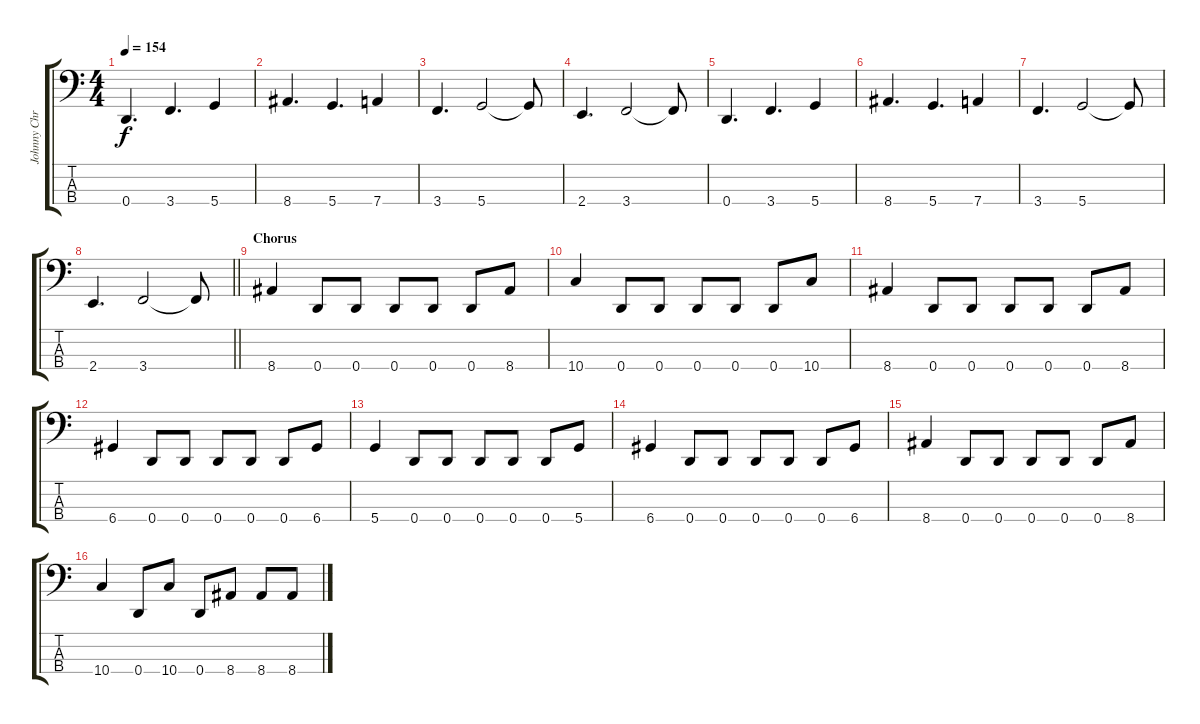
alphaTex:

\track ("Johnny Christ" "Johnny Chr") {instrument electricbassfinger}
\staff {score tabs}
\tuning (G2 D2 A1 D1) {hide}
\ts (4 4)
\tempo 154
\clef f4
\ks c
0.4.4{d dy f} 3.4.4{d} 5.4.4 |
8.4.4{d} 5.4.4{d} 7.4.4 |
3.4.4{d} 5.4.2 5.4{t}.8 |
2.4.4{d} 3.4.2 3.4{t}.8 |
0.4.4{d} 3.4.4{d} 5.4.4 |
8.4.4{d} 5.4.4{d} 7.4.4 |
3.4.4{d} 5.4.2 5.4{t}.8 |
\barLineRight lightlight
2.4.4{d} 3.4.2 3.4{t}.8 |
\section ("" "Chorus")
8.4.4 0.4.8 0.4.8 0.4.8 0.4.8 0.4.8 8.4.8 |
10.4.4 0.4.8 0.4.8 0.4.8 0.4.8 0.4.8 10.4.8 |
8.4.4 0.4.8 0.4.8 0.4.8 0.4.8 0.4.8 8.4.8 |
6.4.4 0.4.8 0.4.8 0.4.8 0.4.8 0.4.8 6.4.8 |
5.4.4 0.4.8 0.4.8 0.4.8 0.4.8 0.4.8 5.4.8 |
6.4.4 0.4.8 0.4.8 0.4.8 0.4.8 0.4.8 6.4.8 |
8.4.4 0.4.8 0.4.8 0.4.8 0.4.8 0.4.8 8.4.8 |
10.4.4 0.4.8 10.4.8 0.4.8 8.4.8 8.4.8 8.4.8
